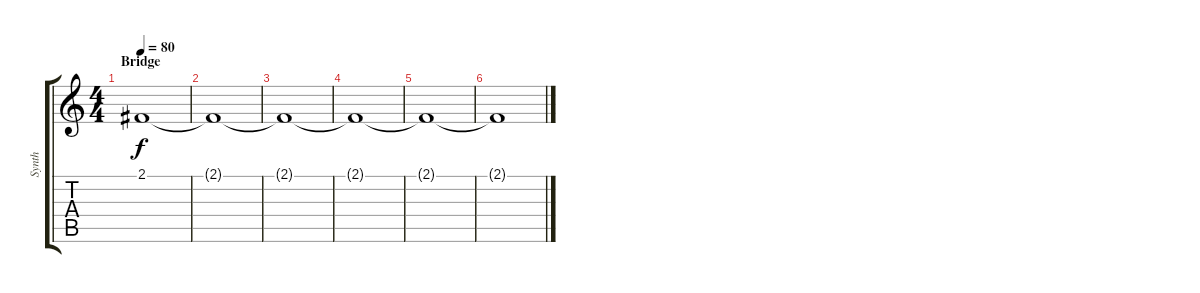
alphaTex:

\track ("Synth" "Synth") {instrument lead4chiff}
\staff {score tabs}
\tuning (E4 B3 G3 D3 A2 E2) {hide}
\ts (4 4)
\section ("" "Bridge")
\tempo 80
\clef g2
\ks c
2.1.1{dy f} |
2.1{t}.1 |
2.1{t}.1 |
2.1{t}.1 |
2.1{t}.1 |
2.1{t}.1
